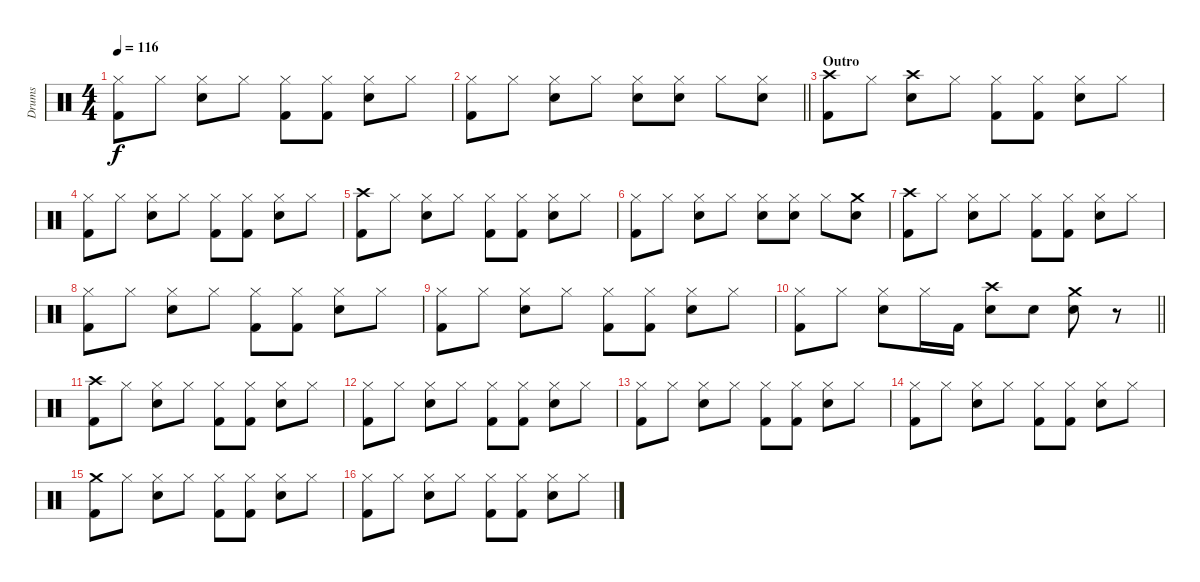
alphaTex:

\track ("Drums" "Drums") {instrument percussion}
\staff {score}
\articulation defaults
\ts (4 4)
\tempo 116
\clef neutral
\ks c
("Hi-Hat (closed)" "Kick (hit) 2").8{dy f} "Hi-Hat (closed)".8 ("Hi-Hat (closed)" "Snare (hit) 2").8 "Hi-Hat (closed)".8 ("Hi-Hat (closed)" "Kick (hit) 2").8 ("Hi-Hat (closed)" "Kick (hit) 2").8 ("Hi-Hat (closed)" "Snare (hit) 2").8 "Hi-Hat (closed)".8 |
\barLineRight lightlight
("Hi-Hat (closed)" "Kick (hit) 2").8 "Hi-Hat (closed)".8 ("Hi-Hat (closed)" "Snare (hit) 2").8 "Hi-Hat (closed)".8 ("Hi-Hat (closed)" "Snare (hit) 2").8 ("Hi-Hat (closed)" "Snare (hit) 2").8 "Hi-Hat (closed)".8 ("Hi-Hat (closed)" "Snare (hit) 2").8 |
\section ("" "Outro")
("Crash high (hit)" "Kick (hit) 2").8 "Hi-Hat (closed)".8 ("Crash high (hit)" "Snare (hit) 2").8 "Hi-Hat (closed)".8 ("Hi-Hat (closed)" "Kick (hit) 2").8 ("Hi-Hat (closed)" "Kick (hit) 2").8 ("Hi-Hat (closed)" "Snare (hit) 2").8 "Hi-Hat (closed)".8 |
("Hi-Hat (closed)" "Kick (hit) 2").8 "Hi-Hat (closed)".8 ("Hi-Hat (closed)" "Snare (hit) 2").8 "Hi-Hat (closed)".8 ("Hi-Hat (closed)" "Kick (hit) 2").8 ("Hi-Hat (closed)" "Kick (hit) 2").8 ("Hi-Hat (closed)" "Snare (hit) 2").8 "Hi-Hat (closed)".8 |
("Crash high (hit)" "Kick (hit) 2").8 "Hi-Hat (closed)".8 ("Hi-Hat (closed)" "Snare (hit) 2").8 "Hi-Hat (closed)".8 ("Hi-Hat (closed)" "Kick (hit) 2").8 ("Hi-Hat (closed)" "Kick (hit) 2").8 ("Hi-Hat (closed)" "Snare (hit) 2").8 "Hi-Hat (closed)".8 |
("Hi-Hat (closed)" "Kick (hit) 2").8 "Hi-Hat (closed)".8 ("Hi-Hat (closed)" "Snare (hit) 2").8 "Hi-Hat (closed)".8 ("Hi-Hat (closed)" "Snare (hit) 2").8 ("Hi-Hat (closed)" "Snare (hit) 2").8 "Hi-Hat (closed)".8 ("Crash medium (hit)" "Snare (hit) 2").8 |
("Crash high (hit)" "Kick (hit) 2").8 "Hi-Hat (closed)".8 ("Hi-Hat (closed)" "Snare (hit) 2").8 "Hi-Hat (closed)".8 ("Hi-Hat (closed)" "Kick (hit) 2").8 ("Hi-Hat (closed)" "Kick (hit) 2").8 ("Hi-Hat (closed)" "Snare (hit) 2").8 "Hi-Hat (closed)".8 |
("Hi-Hat (closed)" "Kick (hit) 2").8 "Hi-Hat (closed)".8 ("Hi-Hat (closed)" "Snare (hit) 2").8 "Hi-Hat (closed)".8 ("Hi-Hat (closed)" "Kick (hit) 2").8 ("Hi-Hat (closed)" "Kick (hit) 2").8 ("Hi-Hat (closed)" "Snare (hit) 2").8 "Hi-Hat (closed)".8 |
("Hi-Hat (closed)" "Kick (hit) 2").8 "Hi-Hat (closed)".8 ("Hi-Hat (closed)" "Snare (hit) 2").8 "Hi-Hat (closed)".8 ("Hi-Hat (closed)" "Kick (hit) 2").8 ("Hi-Hat (closed)" "Kick (hit) 2").8 ("Hi-Hat (closed)" "Snare (hit) 2").8 "Hi-Hat (closed)".8 |
\barLineRight lightlight
("Hi-Hat (closed)" "Kick (hit) 2").8 "Hi-Hat (closed)".8 ("Hi-Hat (closed)" "Snare (hit) 2").8 "Hi-Hat (closed)".16 "Kick (hit) 2".16 ("Crash high (hit)" "Snare (hit) 2").8 "Snare (hit) 2".8 ("Crash medium (hit)" "Snare (hit) 2").8 r.8 |
("Crash high (hit)" "Kick (hit) 2").8 "Hi-Hat (closed)".8 ("Hi-Hat (closed)" "Snare (hit) 2").8 "Hi-Hat (closed)".8 ("Hi-Hat (closed)" "Kick (hit) 2").8 ("Hi-Hat (closed)" "Kick (hit) 2").8 ("Hi-Hat (closed)" "Snare (hit) 2").8 "Hi-Hat (closed)".8 |
("Hi-Hat (closed)" "Kick (hit) 2").8 "Hi-Hat (closed)".8 ("Hi-Hat (closed)" "Snare (hit) 2").8 "Hi-Hat (closed)".8 ("Hi-Hat (closed)" "Kick (hit) 2").8 ("Hi-Hat (closed)" "Kick (hit) 2").8 ("Hi-Hat (closed)" "Snare (hit) 2").8 "Hi-Hat (closed)".8 |
("Hi-Hat (closed)" "Kick (hit) 2").8 "Hi-Hat (closed)".8 ("Hi-Hat (closed)" "Snare (hit) 2").8 "Hi-Hat (closed)".8 ("Hi-Hat (closed)" "Kick (hit) 2").8 ("Hi-Hat (closed)" "Kick (hit) 2").8 ("Hi-Hat (closed)" "Snare (hit) 2").8 "Hi-Hat (closed)".8 |
("Hi-Hat (closed)" "Kick (hit) 2").8 "Hi-Hat (closed)".8 ("Hi-Hat (closed)" "Snare (hit) 2").8 "Hi-Hat (closed)".8 ("Hi-Hat (closed)" "Kick (hit) 2").8 ("Hi-Hat (closed)" "Kick (hit) 2").8 ("Hi-Hat (closed)" "Snare (hit) 2").8 "Hi-Hat (closed)".8 |
("Crash medium (hit)" "Kick (hit) 2").8 "Hi-Hat (closed)".8 ("Hi-Hat (closed)" "Snare (hit) 2").8 "Hi-Hat (closed)".8 ("Hi-Hat (closed)" "Kick (hit) 2").8 ("Hi-Hat (closed)" "Kick (hit) 2").8 ("Hi-Hat (closed)" "Snare (hit) 2").8 "Hi-Hat (closed)".8 |
("Hi-Hat (closed)" "Kick (hit) 2").8 "Hi-Hat (closed)".8 ("Hi-Hat (closed)" "Snare (hit) 2").8 "Hi-Hat (closed)".8 ("Hi-Hat (closed)" "Kick (hit) 2").8 ("Hi-Hat (closed)" "Kick (hit) 2").8 ("Hi-Hat (closed)" "Snare (hit) 2").8 "Hi-Hat (closed)".8
